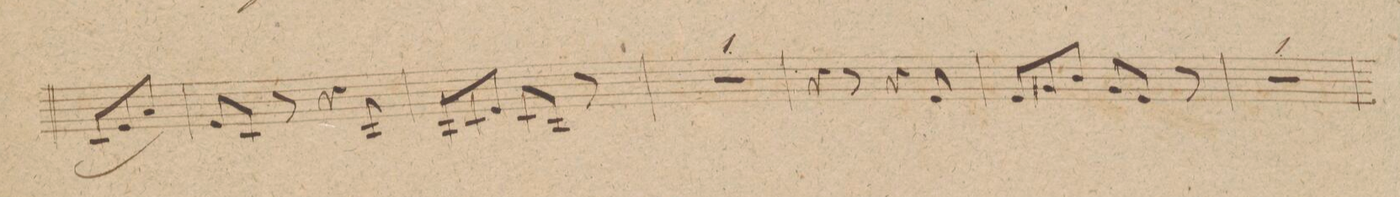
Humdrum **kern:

**kern	**dynam
*I"Violino	*
*clefG2	*
*k[]	*
*M6/8	*
(8c/L	.
8e/	.
8a/J)	.
=92	=92
8e/L	.
8c/J	.
8r	.
4r	.
8A/	.
=93	=93
8A/L	.
8c/	.
8e/J	.
8c/L	.
8A/J	.
8r	.
=94	=94
2.r	.
=95	=95
4r	.
8r	.
4r	.
8e/	.
=96	=96
8e/L	.
8g#X/	.
8b/J	.
8g#/L	.
8e/J	.
8r	.
=97	=97
2.r	.
=98	=98
*-	*-
